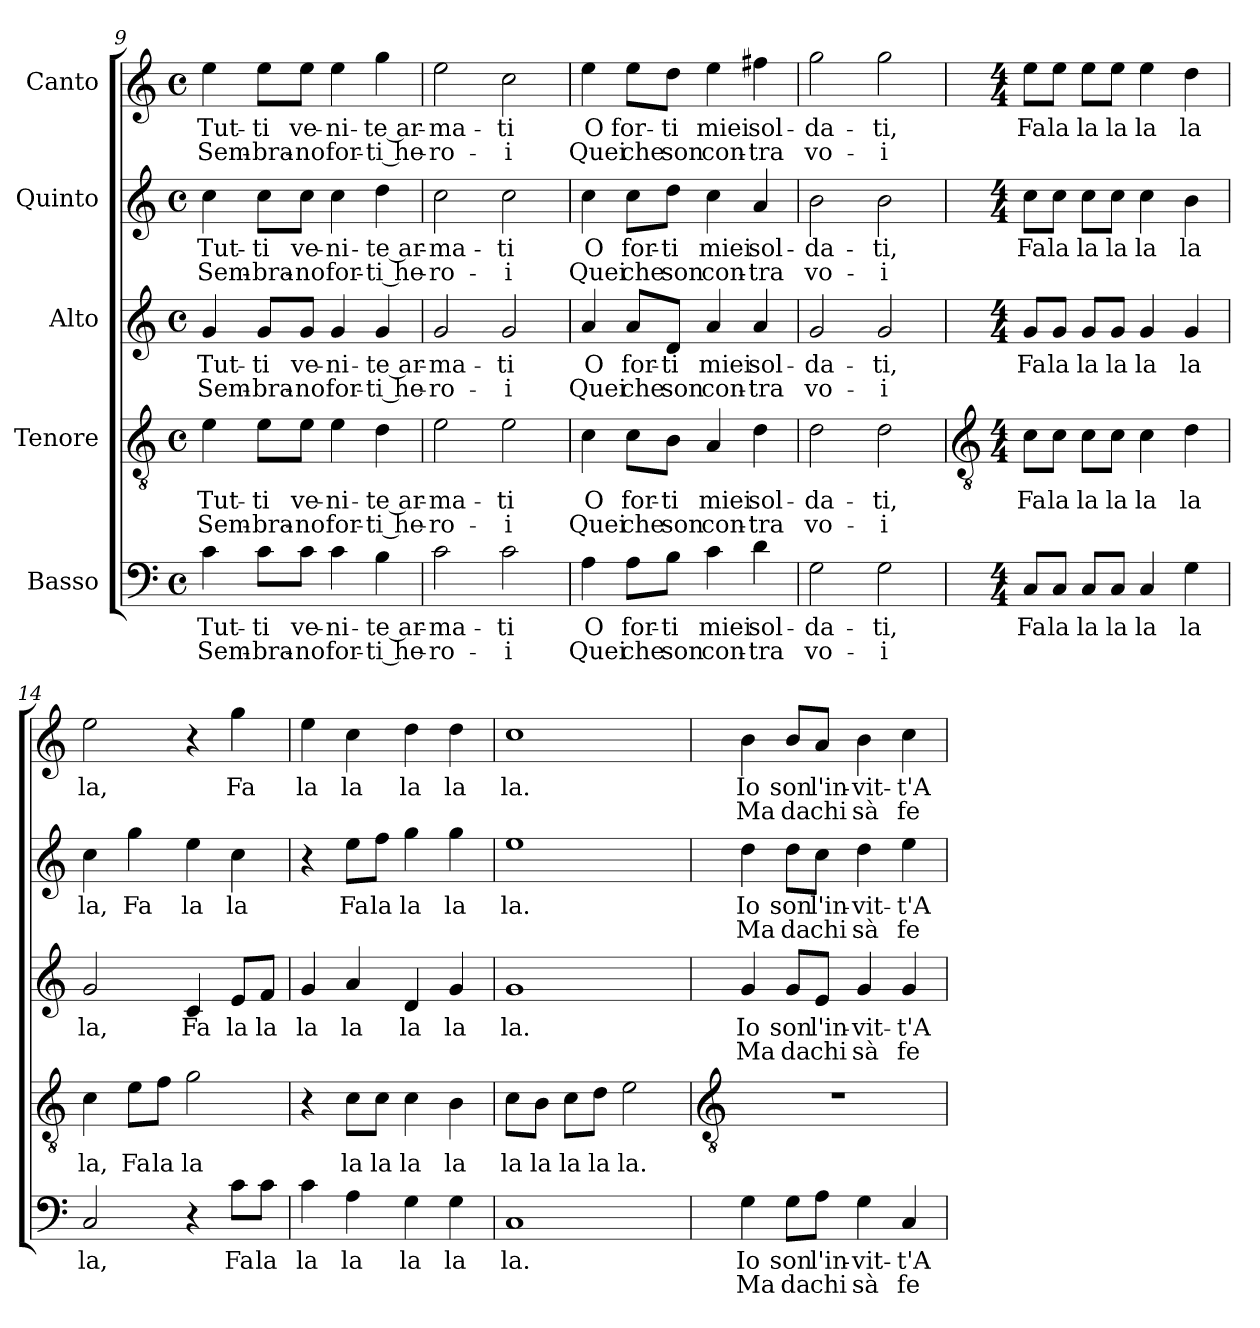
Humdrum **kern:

**kern	**text	**text	**kern	**text	**text	**kern	**text	**text	**kern	**text	**text	**kern	**text	**text
*part5	*part5	*part5	*part4	*part4	*part4	*part3	*part3	*part3	*part2	*part2	*part2	*part1	*part1	*part1
*staff5	*staff5	*staff5	*staff4	*staff4	*staff4	*staff3	*staff3	*staff3	*staff2	*staff2	*staff2	*staff1	*staff1	*staff1
*I"Basso	*	*	*I"Tenore	*	*	*I"Alto	*	*	*I"Quinto	*	*	*I"Canto	*	*
!!LO:LB:g=z
*clefF4	*	*	*clefGv2	*	*	*clefG2	*	*	*clefG2	*	*	*clefG2	*	*
*	*	*	*ITrd7c12	*	*	*	*	*	*	*	*	*	*	*
*k[]	*	*	*k[]	*	*	*k[]	*	*	*k[]	*	*	*k[]	*	*
*C:	*	*	*C:	*	*	*C:	*	*	*C:	*	*	*C:	*	*
*M4/4	*	*	*M4/4	*	*	*M4/4	*	*	*M4/4	*	*	*M4/4	*	*
*met(c)	*	*	*met(c)	*	*	*met(c)	*	*	*met(c)	*	*	*met(c)	*	*
=9	=9	=9	=9	=9	=9	=9	=9	=9	=9	=9	=9	=9	=9	=9
!	!LO:LY:b	!LO:LY:b	!	!LO:LY:b	!LO:LY:b	!	!LO:LY:b	!LO:LY:b	!	!LO:LY:b	!LO:LY:b	!	!LO:LY:b	!LO:LY:b
4c	Tut-	-Sem-	4E	Tut-	-Sem-	4g	Tut-	-Sem-	4cc	Tut-	-Sem-	4ee	Tut-	-Sem-
!	!LO:LY:b	!LO:LY:b	!	!LO:LY:b	!LO:LY:b	!	!LO:LY:b	!LO:LY:b	!	!LO:LY:b	!LO:LY:b	!	!LO:LY:b	!LO:LY:b
8c\L	-ti	bra-	8E\L	-ti	bra-	8g/L	-ti	bra-	8cc\L	-ti	bra-	8ee\L	-ti	bra-
!	!LO:LY:b	!LO:LY:b	!	!LO:LY:b	!LO:LY:b	!	!LO:LY:b	!LO:LY:b	!	!LO:LY:b	!LO:LY:b	!	!LO:LY:b	!LO:LY:b
8c\J	-ve-	-no	8E\J	-ve-	-no	8g/J	-ve-	-no	8cc\J	-ve-	-no	8ee\J	-ve-	-no
!	!LO:LY:b	!LO:LY:b	!	!LO:LY:b	!LO:LY:b	!	!LO:LY:b	!LO:LY:b	!	!LO:LY:b	!LO:LY:b	!	!LO:LY:b	!LO:LY:b
4c	ni-	-for-	4E	ni-	-for-	4g	ni-	-for-	4cc	ni-	-for-	4ee	ni-	-for-
!	!LO:LY:b	!LO:LY:b	!	!LO:LY:b	!LO:LY:b	!	!LO:LY:b	!LO:LY:b	!	!LO:LY:b	!LO:LY:b	!	!LO:LY:b	!LO:LY:b
4B	-te ar-	-ti he-	4D	-te ar-	-ti he-	4g	-te ar-	-ti he-	4dd	-te ar-	-ti he-	4gg	-te ar-	-ti he-
=10	=10	=10	=10	=10	=10	=10	=10	=10	=10	=10	=10	=10	=10	=10
!	!LO:LY:b	!LO:LY:b	!	!LO:LY:b	!LO:LY:b	!	!LO:LY:b	!LO:LY:b	!	!LO:LY:b	!LO:LY:b	!	!LO:LY:b	!LO:LY:b
2c	-ma-	-ro-	2E	-ma-	-ro-	2g	-ma-	-ro-	2cc	-ma-	-ro-	2ee	-ma-	-ro-
!	!LO:LY:b	!LO:LY:b	!	!LO:LY:b	!LO:LY:b	!	!LO:LY:b	!LO:LY:b	!	!LO:LY:b	!LO:LY:b	!	!LO:LY:b	!LO:LY:b
2c	-ti	i	2E	-ti	i	2g	-ti	i	2cc	-ti	i	2cc	-ti	i
=11	=11	=11	=11	=11	=11	=11	=11	=11	=11	=11	=11	=11	=11	=11
!	!LO:LY:b	!LO:LY:b	!	!LO:LY:b	!LO:LY:b	!	!LO:LY:b	!LO:LY:b	!	!LO:LY:b	!LO:LY:b	!	!LO:LY:b	!LO:LY:b
4A	O	Quei	4C	O	Quei	4a	O	Quei	4cc	O	Quei	4ee	O	Quei
!	!LO:LY:b	!LO:LY:b	!	!LO:LY:b	!LO:LY:b	!	!LO:LY:b	!LO:LY:b	!	!LO:LY:b	!LO:LY:b	!	!LO:LY:b	!LO:LY:b
8A\L	for-	-che	8C\L	for-	-che	8a/L	for-	-che	8cc\L	for-	-che	8ee\L	for-	-che
!	!LO:LY:b	!LO:LY:b	!	!LO:LY:b	!LO:LY:b	!	!LO:LY:b	!LO:LY:b	!	!LO:LY:b	!LO:LY:b	!	!LO:LY:b	!LO:LY:b
8B\J	ti	son	8BB\J	ti	son	8d/J	ti	son	8dd\J	ti	son	8dd\J	ti	son
!	!LO:LY:b	!LO:LY:b	!	!LO:LY:b	!LO:LY:b	!	!LO:LY:b	!LO:LY:b	!	!LO:LY:b	!LO:LY:b	!	!LO:LY:b	!LO:LY:b
4c	miei	con-	4AA	miei	con-	4a	miei	con-	4cc	miei	con-	4ee	miei	con-
!	!LO:LY:b	!LO:LY:b	!	!LO:LY:b	!LO:LY:b	!	!LO:LY:b	!LO:LY:b	!	!LO:LY:b	!LO:LY:b	!	!LO:LY:b	!LO:LY:b
4d	-sol-	-tra	4D	-sol-	-tra	4a	-sol-	-tra	4a	-sol-	-tra	4ff#X	-sol-	-tra
=12	=12	=12	=12	=12	=12	=12	=12	=12	=12	=12	=12	=12	=12	=12
!	!LO:LY:b	!LO:LY:b	!	!LO:LY:b	!LO:LY:b	!	!LO:LY:b	!LO:LY:b	!	!LO:LY:b	!LO:LY:b	!	!LO:LY:b	!LO:LY:b
2G	da-	-vo-	2D	da-	-vo-	2g	da-	-vo-	2b	da-	-vo-	2gg	da-	-vo-
!	!LO:LY:b	!LO:LY:b	!	!LO:LY:b	!LO:LY:b	!	!LO:LY:b	!LO:LY:b	!	!LO:LY:b	!LO:LY:b	!	!LO:LY:b	!LO:LY:b
2G	-ti,	i	2D	-ti,	i	2g	-ti,	i	2b	-ti,	i	2gg	-ti,	i
!!LO:LB:g=z
=13	=13	=13	=13	=13	=13	=13	=13	=13	=13	=13	=13	=13	=13	=13
*	*	*	*clefGv2	*	*	*	*	*	*	*	*	*	*	*
*M4/4	*	*	*M4/4	*	*	*M4/4	*	*	*M4/4	*	*	*M4/4	*	*
!	!LO:LY:b	!	!	!LO:LY:b	!	!	!LO:LY:b	!	!	!LO:LY:b	!	!	!LO:LY:b	!
8C/L	Fa	.	8C\L	Fa	.	8g/L	Fa	.	8cc\L	Fa	.	8ee\L	Fa	.
!	!LO:LY:b	!	!	!LO:LY:b	!	!	!LO:LY:b	!	!	!LO:LY:b	!	!	!LO:LY:b	!
8C/J	la	.	8C\J	la	.	8g/J	la	.	8cc\J	la	.	8ee\J	la	.
!	!LO:LY:b	!	!	!LO:LY:b	!	!	!LO:LY:b	!	!	!LO:LY:b	!	!	!LO:LY:b	!
8C/L	la	.	8C\L	la	.	8g/L	la	.	8cc\L	la	.	8ee\L	la	.
!	!LO:LY:b	!	!	!LO:LY:b	!	!	!LO:LY:b	!	!	!LO:LY:b	!	!	!LO:LY:b	!
8C/J	la	.	8C\J	la	.	8g/J	la	.	8cc\J	la	.	8ee\J	la	.
!	!LO:LY:b	!	!	!LO:LY:b	!	!	!LO:LY:b	!	!	!LO:LY:b	!	!	!LO:LY:b	!
4C	la	.	4C	la	.	4g	la	.	4cc	la	.	4ee	la	.
!	!LO:LY:b	!	!	!LO:LY:b	!	!	!LO:LY:b	!	!	!LO:LY:b	!	!	!LO:LY:b	!
4G	la	.	4D	la	.	4g	la	.	4b	la	.	4dd	la	.
=14	=14	=14	=14	=14	=14	=14	=14	=14	=14	=14	=14	=14	=14	=14
!	!LO:LY:b	!	!	!LO:LY:b	!	!	!LO:LY:b	!	!	!LO:LY:b	!	!	!LO:LY:b	!
2C	la,	.	4C	la,	.	2g	la,	.	4cc	la,	.	2ee	la,	.
!	!	!	!	!LO:LY:b	!	!	!	!	!	!LO:LY:b	!	!	!	!
.	.	.	8E\L	Fa	.	.	.	.	4gg	Fa	.	.	.	.
!	!	!	!	!LO:LY:b	!	!	!	!	!	!	!	!	!	!
.	.	.	8F\J	la	.	.	.	.	.	.	.	.	.	.
!	!	!	!	!LO:LY:b	!	!	!LO:LY:b	!	!	!LO:LY:b	!	!	!	!
4r	.	.	2G	la	.	4c	Fa	.	4ee	la	.	4r	.	.
!	!LO:LY:b	!	!	!	!	!	!LO:LY:b	!	!	!LO:LY:b	!	!	!LO:LY:b	!
8c\L	Fa	.	.	.	.	8e/L	la	.	4cc	la	.	4gg	Fa	.
!	!LO:LY:b	!	!	!	!	!	!LO:LY:b	!	!	!	!	!	!	!
8c\J	la	.	.	.	.	8f/J	la	.	.	.	.	.	.	.
=15	=15	=15	=15	=15	=15	=15	=15	=15	=15	=15	=15	=15	=15	=15
!	!LO:LY:b	!	!	!	!	!	!LO:LY:b	!	!	!	!	!	!LO:LY:b	!
4c	la	.	4r	.	.	4g	la	.	4r	.	.	4ee	la	.
!	!LO:LY:b	!	!	!LO:LY:b	!	!	!LO:LY:b	!	!	!LO:LY:b	!	!	!LO:LY:b	!
4A	la	.	8C\L	la	.	4a	la	.	8ee\L	Fa	.	4cc	la	.
!	!	!	!	!LO:LY:b	!	!	!	!	!	!LO:LY:b	!	!	!	!
.	.	.	8C\J	la	.	.	.	.	8ff\J	la	.	.	.	.
!	!LO:LY:b	!	!	!LO:LY:b	!	!	!LO:LY:b	!	!	!LO:LY:b	!	!	!LO:LY:b	!
4G	la	.	4C	la	.	4d	la	.	4gg	la	.	4dd	la	.
!	!LO:LY:b	!	!	!LO:LY:b	!	!	!LO:LY:b	!	!	!LO:LY:b	!	!	!LO:LY:b	!
4G	la	.	4BB	la	.	4g	la	.	4gg	la	.	4dd	la	.
=16	=16	=16	=16	=16	=16	=16	=16	=16	=16	=16	=16	=16	=16	=16
!	!LO:LY:b	!	!	!LO:LY:b	!	!	!LO:LY:b	!	!	!LO:LY:b	!	!	!LO:LY:b	!
1C	la.	.	8C\L	la	.	1g	la.	.	1ee	la.	.	1cc	la.	.
!	!	!	!	!LO:LY:b	!	!	!	!	!	!	!	!	!	!
.	.	.	8BB\J	la	.	.	.	.	.	.	.	.	.	.
!	!	!	!	!LO:LY:b	!	!	!	!	!	!	!	!	!	!
.	.	.	8C\L	la	.	.	.	.	.	.	.	.	.	.
!	!	!	!	!LO:LY:b	!	!	!	!	!	!	!	!	!	!
.	.	.	8D\J	la	.	.	.	.	.	.	.	.	.	.
!	!	!	!	!LO:LY:b	!	!	!	!	!	!	!	!	!	!
.	.	.	2E	la.	.	.	.	.	.	.	.	.	.	.
!!LO:LB:g=z
=17	=17	=17	=17	=17	=17	=17	=17	=17	=17	=17	=17	=17	=17	=17
*	*	*	*clefGv2	*	*	*	*	*	*	*	*	*	*	*
!	!LO:LY:b	!LO:LY:b	!	!	!	!	!LO:LY:b	!LO:LY:b	!	!LO:LY:b	!LO:LY:b	!	!LO:LY:b	!LO:LY:b
4G	Io	Ma	1r	.	.	4g	Io	Ma	4dd	Io	Ma	4b	Io	Ma
!	!LO:LY:b	!LO:LY:b	!	!	!	!	!LO:LY:b	!LO:LY:b	!	!LO:LY:b	!LO:LY:b	!	!LO:LY:b	!LO:LY:b
8G\L	son	da	.	.	.	8g/L	son	da	8dd\L	son	da	8b/L	son	da
!	!LO:LY:b	!LO:LY:b	!	!	!	!	!LO:LY:b	!LO:LY:b	!	!LO:LY:b	!LO:LY:b	!	!LO:LY:b	!LO:LY:b
8A\J	l'in-	-chi	.	.	.	8e/J	l'in-	-chi	8cc\J	l'in-	-chi	8a/J	l'in-	-chi
!	!LO:LY:b	!LO:LY:b	!	!	!	!	!LO:LY:b	!LO:LY:b	!	!LO:LY:b	!LO:LY:b	!	!LO:LY:b	!LO:LY:b
4G	vit-	-sà	.	.	.	4g	vit-	-sà	4dd	vit-	-sà	4b	vit-	-sà
!	!LO:LY:b	!LO:LY:b	!	!	!	!	!LO:LY:b	!LO:LY:b	!	!LO:LY:b	!LO:LY:b	!	!LO:LY:b	!LO:LY:b
4C	t'A-	-fe-	.	.	.	4g	t'A-	-fe-	4ee	t'A-	-fe-	4cc	t'A-	-fe-
=	=	=	=	=	=	=	=	=	=	=	=	=	=	=
*-	*-	*-	*-	*-	*-	*-	*-	*-	*-	*-	*-	*-	*-	*-
